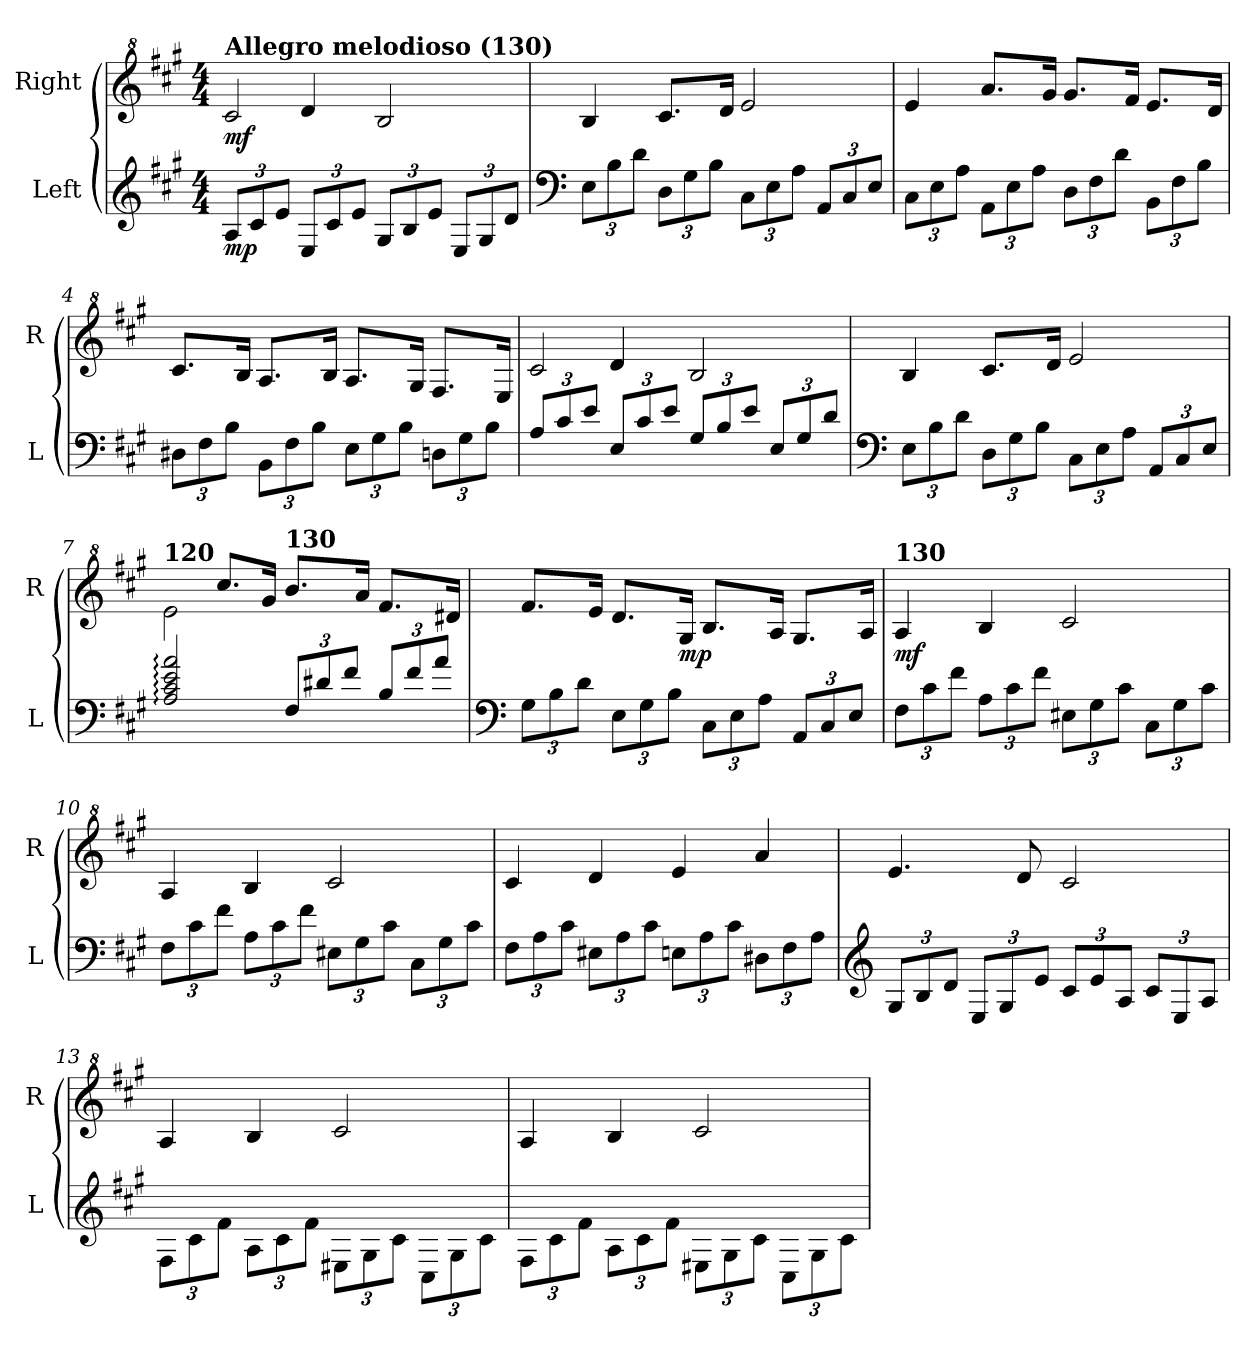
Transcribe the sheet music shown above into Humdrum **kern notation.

**kern	**dynam	**kern	**dynam
*part2	*part2	*part1	*part1
*staff2	*staff2	*staff1	*staff1
*I"Left	*	*I"Right	*
*I'L	*	*I'R	*
*clefG2	*	*clefG^2	*
*k[f#c#g#]	*	*k[f#c#g#]	*
*M4/4	*	*M4/4	*
*Xbrackettup	*	*	*
=1	=1	=1	=1
*	*	*^	*
!	!	!LO:TX:a:B:t=Allegro melodioso (130)	!	!
!	!LO:DY:b	!	!	!LO:DY:b
12A/L	mp	4ryy	2cc#/	mf
12c#/	.	.	.	.
12e/J	.	.	.	.
12E/L	.	4dd/	.	.
12c#/	.	.	.	.
12e/J	.	.	.	.
12G#/L	.	2b/	2ryy	.
12B/	.	.	.	.
12e/J	.	.	.	.
12E/L	.	.	.	.
12G#/	.	.	.	.
12d/J	.	.	.	.
*	*	*v	*v	*
=2	=2	=2	=2
*clefF4	*	*	*
12E\L	.	4b/	.
12B\	.	.	.
12d\J	.	.	.
12D\L	.	8.cc#/L	.
12G#\	.	.	.
12B\J	.	.	.
.	.	16dd/Jk	.
12C#\L	.	2ee/	.
12E\	.	.	.
12A\J	.	.	.
12AA/L	.	.	.
12C#/	.	.	.
12E/J	.	.	.
!!LO:LB:g=z
=3	=3	=3	=3
12C#\L	.	4ee/	.
12E\	.	.	.
12A\J	.	.	.
12AA\L	.	8.aa/L	.
12E\	.	.	.
12A\J	.	.	.
.	.	16gg#/Jk	.
12D\L	.	8.gg#/L	.
12F#\	.	.	.
12d\J	.	.	.
.	.	16ff#/Jk	.
12BB\L	.	8.ee/L	.
12F#\	.	.	.
12B\J	.	.	.
.	.	16dd/Jk	.
=4	=4	=4	=4
12D#X\L	.	8.cc#/L	.
12F#\	.	.	.
12B\J	.	.	.
.	.	16b/Jk	.
12BB\L	.	8.a/L	.
12F#\	.	.	.
12B\J	.	.	.
.	.	16b/Jk	.
12E\L	.	8.a/L	.
12G#\	.	.	.
12B\J	.	.	.
.	.	16g#/Jk	.
12Dn\L	.	8.f#/L	.
12G#\	.	.	.
12B\J	.	.	.
.	.	16e/Jk	.
!!LO:LB:g=z
=5	=5	=5	=5
*	*	*^	*
12A/L	.	4ryy	2cc#/	.
12c#/	.	.	.	.
12e/J	.	.	.	.
12E/L	.	4dd/	.	.
12c#/	.	.	.	.
12e/J	.	.	.	.
12G#/L	.	2b/	2ryy	.
12B/	.	.	.	.
12e/J	.	.	.	.
12E/L	.	.	.	.
12G#/	.	.	.	.
12d/J	.	.	.	.
*	*	*v	*v	*
=6	=6	=6	=6
*clefF4	*	*	*
12E\L	.	4b/	.
12B\	.	.	.
12d\J	.	.	.
12D\L	.	8.cc#/L	.
12G#\	.	.	.
12B\J	.	.	.
.	.	16dd/Jk	.
12C#\L	.	2ee/	.
12E\	.	.	.
12A\J	.	.	.
12AA/L	.	.	.
12C#/	.	.	.
12E/J	.	.	.
!!LO:LB:g=z
=7	=7	=7	=7
*	*	*^	*
!	!	!LO:TX:a:B:t=120	!	!
2A/: 2c#/: 2e/: 2a/:	.	4ryy	2ee\	.
.	.	8.ccc#/L	.	.
.	.	16gg#/Jk	.	.
!	!	!LO:TX:a:B:t=130	!	!
12F#/L	.	8.bb/L	2ryy	.
12d#X/	.	.	.	.
12f#/J	.	.	.	.
.	.	16aa/Jk	.	.
12B/L	.	8.ff#/L	.	.
12f#/	.	.	.	.
12a/J	.	.	.	.
.	.	16dd#X/Jk	.	.
*	*	*v	*v	*
=8	=8	=8	=8
*clefF4	*	*	*
12G#\L	.	8.ff#/L	.
12B\	.	.	.
12d\J	.	.	.
.	.	16ee/Jk	.
12E\L	.	8.dd/L	.
12G#\	.	.	.
12B\J	.	.	.
!	!	!	!LO:DY:b
.	.	16g#/Jk	mp
12C#\L	.	8.b/L	.
12E\	.	.	.
12A\J	.	.	.
.	.	16a/Jk	.
12AA/L	.	8.g#/L	.
12C#/	.	.	.
12E/J	.	.	.
.	.	16a/Jk	.
!!LO:LB:g=z
=9	=9	=9	=9
!	!	!LO:TX:a:B:t=130	!
!	!	!	!LO:DY:b
12F#\L	.	4a/	mf
12c#\	.	.	.
12f#\J	.	.	.
12A\L	.	4b/	.
12c#\	.	.	.
12f#\J	.	.	.
12E#X\L	.	2cc#/	.
12G#\	.	.	.
12c#\J	.	.	.
12C#\L	.	.	.
12G#\	.	.	.
12c#\J	.	.	.
=10	=10	=10	=10
12F#\L	.	4a/	.
12c#\	.	.	.
12f#\J	.	.	.
12A\L	.	4b/	.
12c#\	.	.	.
12f#\J	.	.	.
12E#X\L	.	2cc#/	.
12G#\	.	.	.
12c#\J	.	.	.
12C#\L	.	.	.
12G#\	.	.	.
12c#\J	.	.	.
!!LO:PB:g=z
=11	=11	=11	=11
12F#\L	.	4cc#/	.
12A\	.	.	.
12c#\J	.	.	.
12E#X\L	.	4dd/	.
12A\	.	.	.
12c#\J	.	.	.
12En\L	.	4ee/	.
12A\	.	.	.
12c#\J	.	.	.
12D#X\L	.	4aa/	.
12F#\	.	.	.
12A\J	.	.	.
=12	=12	=12	=12
*clefG2	*	*	*
12G#/L	.	4.ee/	.
12B/	.	.	.
12d/J	.	.	.
12E/L	.	.	.
12G#/	.	.	.
.	.	8dd/	.
12e/J	.	.	.
12c#/L	.	2cc#/	.
12e/	.	.	.
12A/J	.	.	.
12c#/L	.	.	.
12E/	.	.	.
12A/J	.	.	.
!!LO:LB:g=z
=13	=13	=13	=13
12F#\L	.	4a/	.
12c#\	.	.	.
12f#\J	.	.	.
12A\L	.	4b/	.
12c#\	.	.	.
12f#\J	.	.	.
12E#X\L	.	2cc#/	.
12G#\	.	.	.
12c#\J	.	.	.
12C#\L	.	.	.
12G#\	.	.	.
12c#\J	.	.	.
=14	=14	=14	=14
12F#\L	.	4a/	.
12c#\	.	.	.
12f#\J	.	.	.
12A\L	.	4b/	.
12c#\	.	.	.
12f#\J	.	.	.
12E#X\L	.	2cc#/	.
12G#\	.	.	.
12c#\J	.	.	.
12C#\L	.	.	.
12G#\	.	.	.
12c#\J	.	.	.
=	=	=	=
*-	*-	*-	*-
